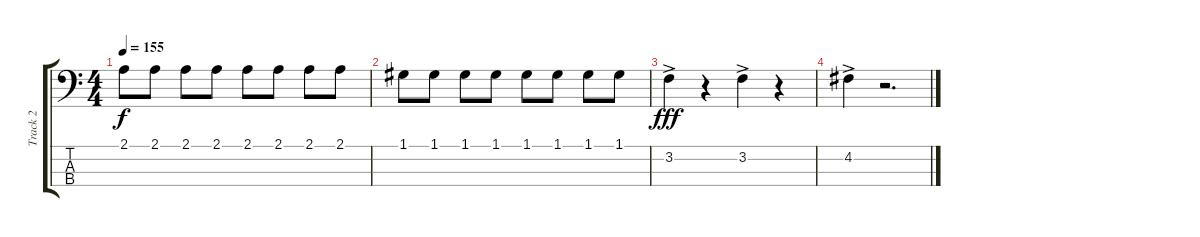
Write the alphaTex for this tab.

\track ("Track 2" "Track 2") {instrument electricbassfinger}
\staff {score tabs}
\tuning (G2 D2 A1 E1) {hide}
\ts (4 4)
\tempo 155
\clef f4
\ks c
2.1.8{dy f} 2.1.8 2.1.8 2.1.8 2.1.8 2.1.8 2.1.8 2.1.8 |
1.1.8 1.1.8 1.1.8 1.1.8 1.1.8 1.1.8 1.1.8 1.1.8 |
3.2{ac}.4{dy fff} r.4 3.2{ac}.4 r.4 |
4.2{ac}.4 r.2{d}
